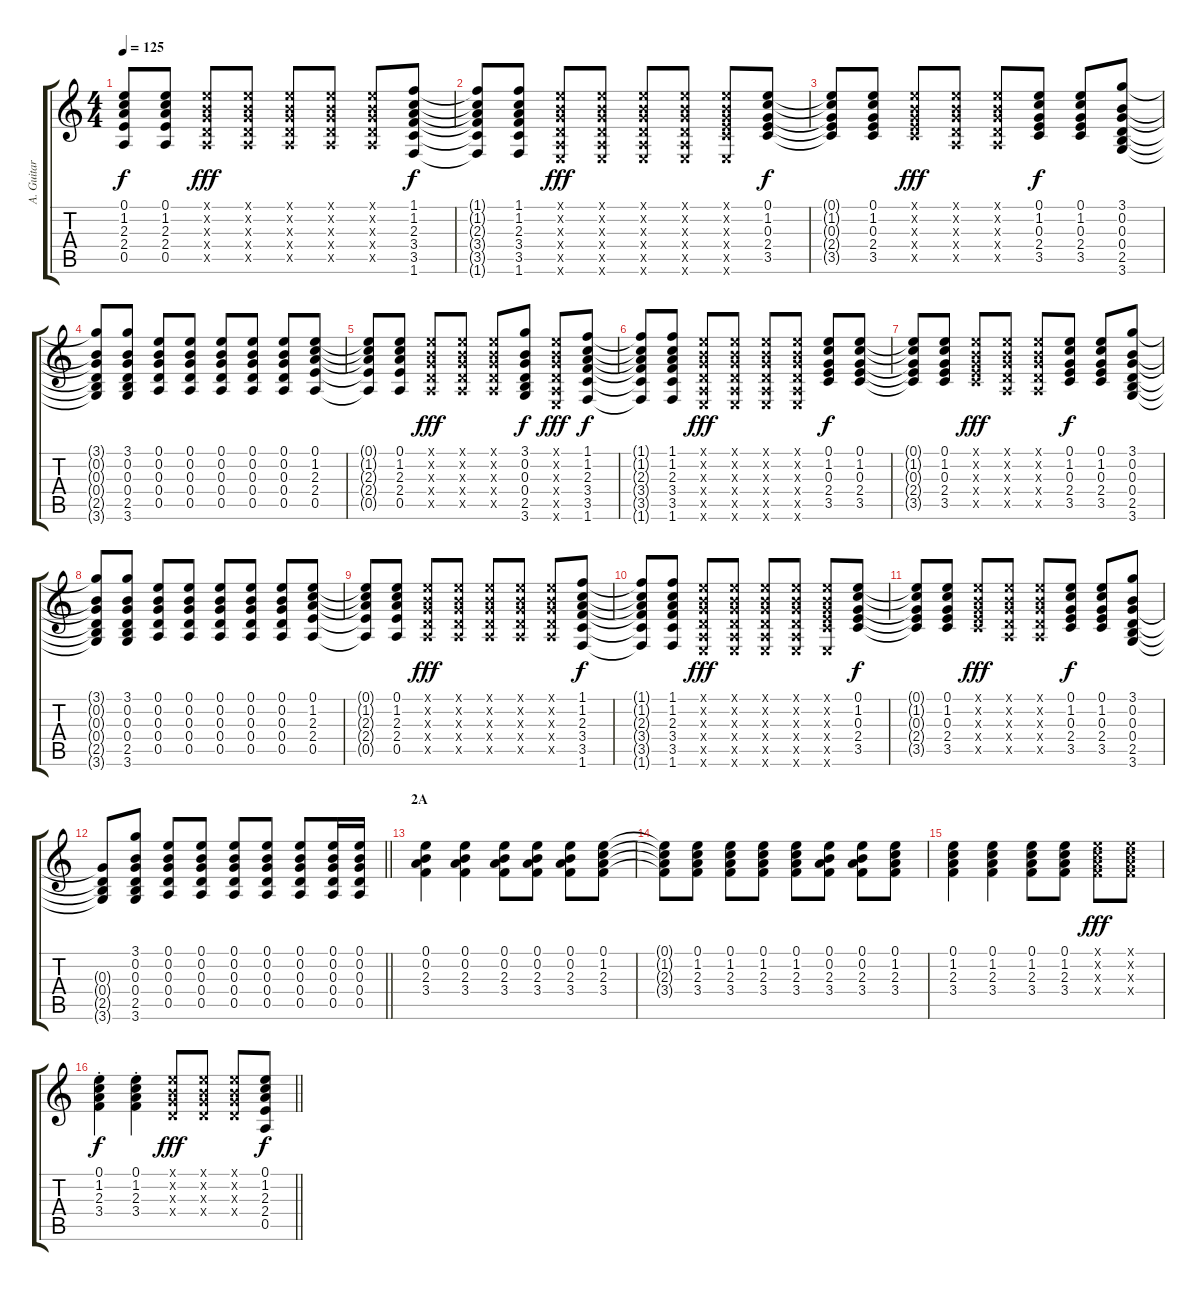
\track ("A. Guitar " "A. Guitar ") {instrument acousticguitarsteel}
\staff {score tabs}
\tuning (E4 B3 G3 D3 A2 E2) {hide}
\ts (4 4)
\tempo 125
\clef g2
\ks c
(0.1{t} 1.2{t} 2.3{t} 2.4{t} 0.5{t}).8{dy f} (0.1 1.2 2.3 2.4 0.5).8 (0.1{x} 0.2{x} 0.3{x} 0.4{x} 0.5{x}).8{dy fff} (0.1{x} 0.2{x} 0.3{x} 0.4{x} 0.5{x}).8 (0.1{x} 0.2{x} 0.3{x} 0.4{x} 0.5{x}).8 (0.1{x} 0.2{x} 0.3{x} 0.4{x} 0.5{x}).8 (0.1{x} 0.2{x} 0.3{x} 0.4{x} 0.5{x}).8 (1.1 1.2 2.3 3.4 3.5 1.6).8{dy f} |
(1.1{t} 1.2{t} 2.3{t} 3.4{t} 3.5{t} 1.6{t}).8 (1.1 1.2 2.3 3.4 3.5 1.6).8 (0.1{x} 0.2{x} 0.3{x} 0.4{x} 0.5{x} 0.6{x}).8{dy fff} (0.1{x} 0.2{x} 0.3{x} 0.4{x} 0.5{x} 0.6{x}).8 (0.1{x} 0.2{x} 0.3{x} 0.4{x} 0.5{x} 0.6{x}).8 (0.1{x} 0.2{x} 0.3{x} 0.4{x} 0.5{x} 0.6{x}).8 (0.1{x} 0.2{x} 0.3{x} 2.4{x} 3.5{x} 0.6{x}).8 (0.1 1.2 0.3 2.4 3.5).8{dy f} |
(0.1{t} 1.2{t} 0.3{t} 2.4{t} 3.5{t}).8 (0.1 1.2 0.3 2.4 3.5).8 (0.1{x} 0.2{x} 0.3{x} 2.4{x} 3.5{x}).8{dy fff} (0.1{x} 0.2{x} 0.3{x} 0.4{x} 0.5{x}).8 (0.1{x} 0.2{x} 0.3{x} 0.4{x} 0.5{x}).8 (0.1 1.2 0.3 2.4 3.5).8{dy f} (0.1 1.2 0.3 2.4 3.5).8 (3.1 0.2 0.3 0.4 2.5 3.6).8 |
(3.1{t} 0.2{t} 0.3{t} 0.4{t} 2.5{t} 3.6{t}).8 (3.1 0.2 0.3 0.4 2.5 3.6).8 (0.1 0.2 0.3 0.4 0.5).8 (0.1 0.2 0.3 0.4 0.5).8 (0.1 0.2 0.3 0.4 0.5).8 (0.1 0.2 0.3 0.4 0.5).8 (0.1 0.2 0.3 0.4 0.5).8 (0.1 1.2 2.3 2.4 0.5).8 |
(0.1{t} 1.2{t} 2.3{t} 2.4{t} 0.5{t}).8 (0.1 1.2 2.3 2.4 0.5).8 (0.1{x} 0.2{x} 0.3{x} 0.4{x} 0.5{x}).8{dy fff} (0.1{x} 0.2{x} 0.3{x} 0.4{x} 0.5{x}).8 (0.1{x} 0.2{x} 0.3{x} 0.4{x} 0.5{x}).8 (3.1 0.2 0.3 0.4 2.5 3.6).8{dy f} (0.1{x} 0.2{x} 0.3{x} 0.4{x} 0.5{x} 0.6{x}).8{dy fff} (1.1 1.2 2.3 3.4 3.5 1.6).8{dy f} |
(1.1{t} 1.2{t} 2.3{t} 3.4{t} 3.5{t} 1.6{t}).8 (1.1 1.2 2.3 3.4 3.5 1.6).8 (0.1{x} 0.2{x} 0.3{x} 0.4{x} 0.5{x} 0.6{x}).8{dy fff} (0.1{x} 0.2{x} 0.3{x} 0.4{x} 0.5{x} 0.6{x}).8 (0.1{x} 0.2{x} 0.3{x} 0.4{x} 0.5{x} 0.6{x}).8 (0.1{x} 0.2{x} 0.3{x} 0.4{x} 0.5{x} 0.6{x}).8 (0.1 1.2 0.3 2.4 3.5).8{dy f} (0.1 1.2 0.3 2.4 3.5).8 |
(0.1{t} 1.2{t} 0.3{t} 2.4{t} 3.5{t}).8 (0.1 1.2 0.3 2.4 3.5).8 (0.1{x} 0.2{x} 0.3{x} 2.4{x} 3.5{x}).8{dy fff} (0.1{x} 0.2{x} 0.3{x} 0.4{x} 0.5{x}).8 (0.1{x} 0.2{x} 0.3{x} 0.4{x} 0.5{x}).8 (0.1 1.2 0.3 2.4 3.5).8{dy f} (0.1 1.2 0.3 2.4 3.5).8 (3.1 0.2 0.3 0.4 2.5 3.6).8 |
(3.1{t} 0.2{t} 0.3{t} 0.4{t} 2.5{t} 3.6{t}).8 (3.1 0.2 0.3 0.4 2.5 3.6).8 (0.1 0.2 0.3 0.4 0.5).8 (0.1 0.2 0.3 0.4 0.5).8 (0.1 0.2 0.3 0.4 0.5).8 (0.1 0.2 0.3 0.4 0.5).8 (0.1 0.2 0.3 0.4 0.5).8 (0.1 1.2 2.3 2.4 0.5).8 |
(0.1{t} 1.2{t} 2.3{t} 2.4{t} 0.5{t}).8 (0.1 1.2 2.3 2.4 0.5).8 (0.1{x} 0.2{x} 0.3{x} 0.4{x} 0.5{x}).8{dy fff} (0.1{x} 0.2{x} 0.3{x} 0.4{x} 0.5{x}).8 (0.1{x} 0.2{x} 0.3{x} 0.4{x} 0.5{x}).8 (0.1{x} 0.2{x} 0.3{x} 0.4{x} 0.5{x}).8 (0.1{x} 0.2{x} 0.3{x} 0.4{x} 0.5{x}).8 (1.1 1.2 2.3 3.4 3.5 1.6).8{dy f} |
(1.1{t} 1.2{t} 2.3{t} 3.4{t} 3.5{t} 1.6{t}).8 (1.1 1.2 2.3 3.4 3.5 1.6).8 (0.1{x} 0.2{x} 0.3{x} 0.4{x} 0.5{x} 0.6{x}).8{dy fff} (0.1{x} 0.2{x} 0.3{x} 0.4{x} 0.5{x} 0.6{x}).8 (0.1{x} 0.2{x} 0.3{x} 0.4{x} 0.5{x} 0.6{x}).8 (0.1{x} 0.2{x} 0.3{x} 0.4{x} 0.5{x} 0.6{x}).8 (0.1{x} 0.2{x} 0.3{x} 2.4{x} 3.5{x} 0.6{x}).8 (0.1 1.2 0.3 2.4 3.5).8{dy f} |
(0.1{t} 1.2{t} 0.3{t} 2.4{t} 3.5{t}).8 (0.1 1.2 0.3 2.4 3.5).8 (0.1{x} 0.2{x} 0.3{x} 2.4{x} 3.5{x}).8{dy fff} (0.1{x} 0.2{x} 0.3{x} 0.4{x} 0.5{x}).8 (0.1{x} 0.2{x} 0.3{x} 0.4{x} 0.5{x}).8 (0.1 1.2 0.3 2.4 3.5).8{dy f} (0.1 1.2 0.3 2.4 3.5).8 (3.1 0.2 0.3 0.4 2.5 3.6).8 |
\barLineRight lightlight
(0.3{t} 0.4{t} 2.5{t} 3.6{t}).8 (3.1 0.2 0.3 0.4 2.5 3.6).8 (0.1 0.2 0.3 0.4 0.5).8 (0.1 0.2 0.3 0.4 0.5).8 (0.1 0.2 0.3 0.4 0.5).8 (0.1 0.2 0.3 0.4 0.5).8 (0.1 0.2 0.3 0.4 0.5).8 (0.1 0.2 0.3 0.4 0.5).16 (0.1 0.2 0.3 0.4 0.5).16 |
\section ("" "2A")
(0.1 0.2 2.3 3.4).4 (0.1 0.2 2.3 3.4).4 (0.1 0.2 2.3 3.4).8 (0.1 0.2 2.3 3.4).8 (0.1 0.2 2.3 3.4).8 (0.1 1.2 2.3 3.4).8 |
(0.1{t} 1.2{t} 2.3{t} 3.4{t}).8 (0.1 1.2 2.3 3.4).8 (0.1 1.2 2.3 3.4).8 (0.1 1.2 2.3 3.4).8 (0.1 1.2 2.3 3.4).8 (0.1 0.2 2.3 3.4).8 (0.1 0.2 2.3 3.4).8 (0.1 1.2 2.3 3.4).8 |
(0.1 1.2 2.3 3.4).4 (0.1 1.2 2.3 3.4).4 (0.1 1.2 2.3 3.4).8 (0.1 1.2 2.3 3.4).8 (0.1{x} 1.2{x} 2.3{x} 3.4{x}).8{dy fff} (0.1{x} 1.2{x} 2.3{x} 3.4{x}).8 |
\barLineRight lightlight
(0.1{st} 1.2{st} 2.3{st} 3.4{st}).4{dy f} (0.1{st} 1.2{st} 2.3{st} 3.4{st}).4 (0.1{x} 0.2{x} 0.3{x} 0.4{x}).8{dy fff} (0.1{x} 0.2{x} 0.3{x} 0.4{x}).8 (0.1{x} 0.2{x} 0.3{x} 0.4{x}).8 (0.1 1.2 2.3 2.4 0.5).8{dy f}
